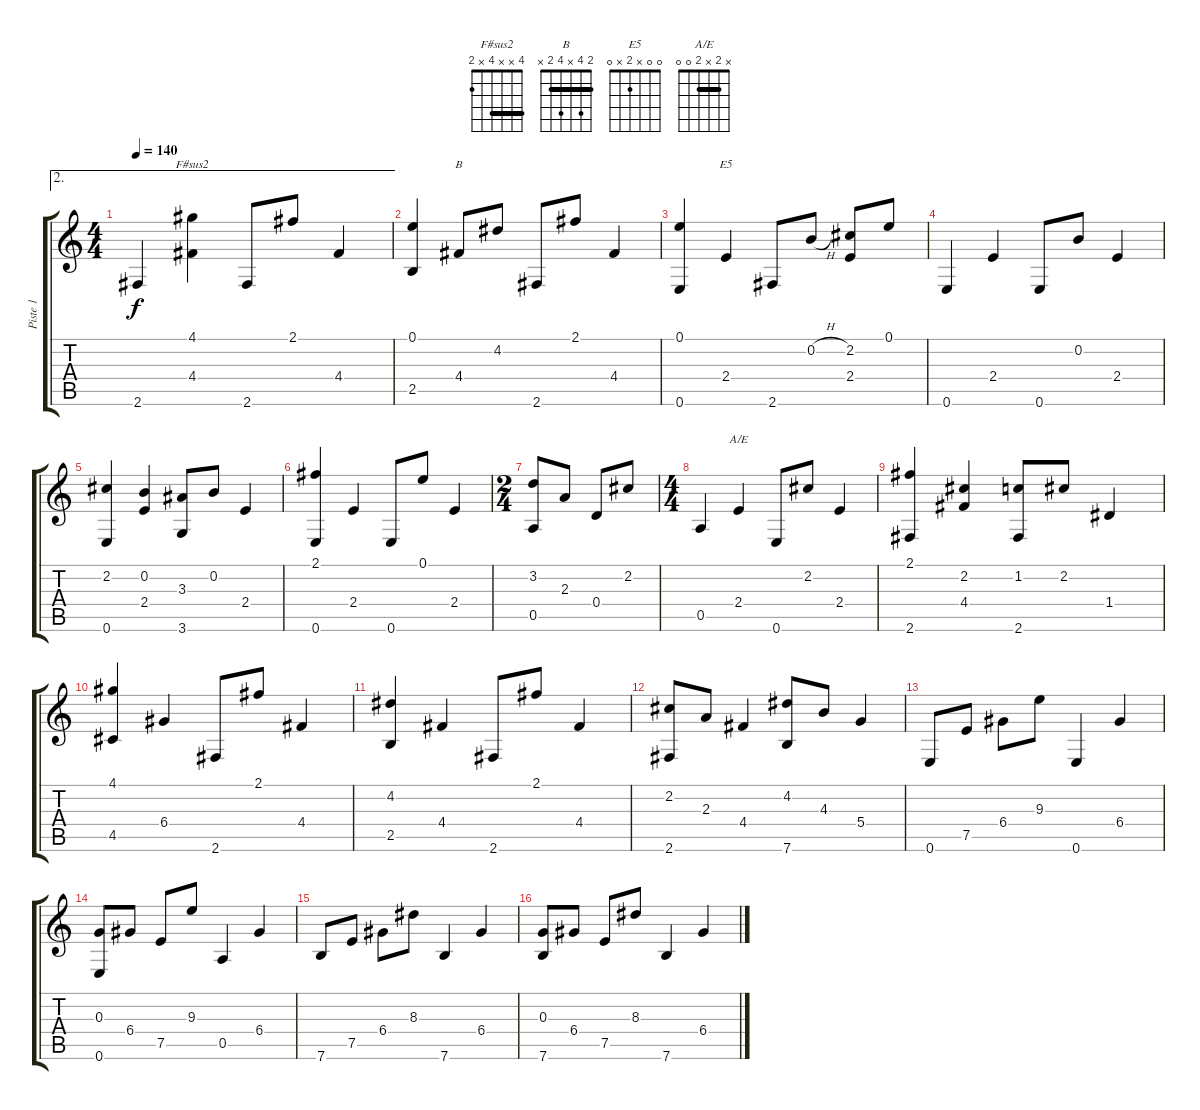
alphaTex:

\track ("Piste 1" "Piste 1") {instrument acousticguitarnylon}
\staff {score tabs}
\tuning (E4 B3 G3 D3 A2 E2) {hide}
\chord ("F#sus2" 4 x x 4 x 2) {barre 4}
\chord ("B" 2 4 x 4 2 x) {barre 2}
\chord ("E5" 0 0 x 2 x 0)
\chord ("A/E" x 2 x 2 0 0) {barre 2}
\ae 2
\ts (4 4)
\tempo 140
\clef g2
\ks c
2.6.4{dy f} (4.1 4.4).4{ch "F#sus2"} 2.6.8 2.1.8 4.4.4 |
(0.1 2.5).4 4.4.8{ch "B"} 4.2.8 2.6.8 2.1.8 4.4.4 |
(0.1 0.6).4 2.4.4{ch "E5"} 2.6.8 0.2{h}.8 (2.2 2.4).8 0.1.8 |
0.6.4 2.4.4 0.6.8 0.2.8 2.4.4 |
(2.2 0.6).4 (0.2 2.4).4 (3.3 3.6).8 0.2.8 2.4.4 |
(2.1 0.6).4 2.4.4 0.6.8 0.1.8 2.4.4 |
\ts (2 4)
(3.2 0.5).8 2.3.8 0.4.8 2.2.8 |
\ts (4 4)
0.5.4 2.4.4{ch "A/E"} 0.6.8 2.2.8 2.4.4 |
(2.1 2.6).4 (2.2 4.4).4 (1.2 2.6).8 2.2.8 1.4.4 |
(4.1 4.5).4 6.4.4 2.6.8 2.1.8 4.4.4 |
(4.2 2.5).4 4.4.4 2.6.8 2.1.8 4.4.4 |
(2.2 2.6).8 2.3.8 4.4.4 (4.2 7.6).8 4.3.8 5.4.4 |
0.6.8 7.5.8 6.4.8 9.3.8 0.6.4 6.4.4 |
(0.3 0.6).8 6.4.8 7.5.8 9.3.8 0.5.4 6.4.4 |
7.6.8 7.5.8 6.4.8 8.3.8 7.6.4 6.4.4 |
(0.3 7.6).8 6.4.8 7.5.8 8.3.8 7.6.4 6.4.4
